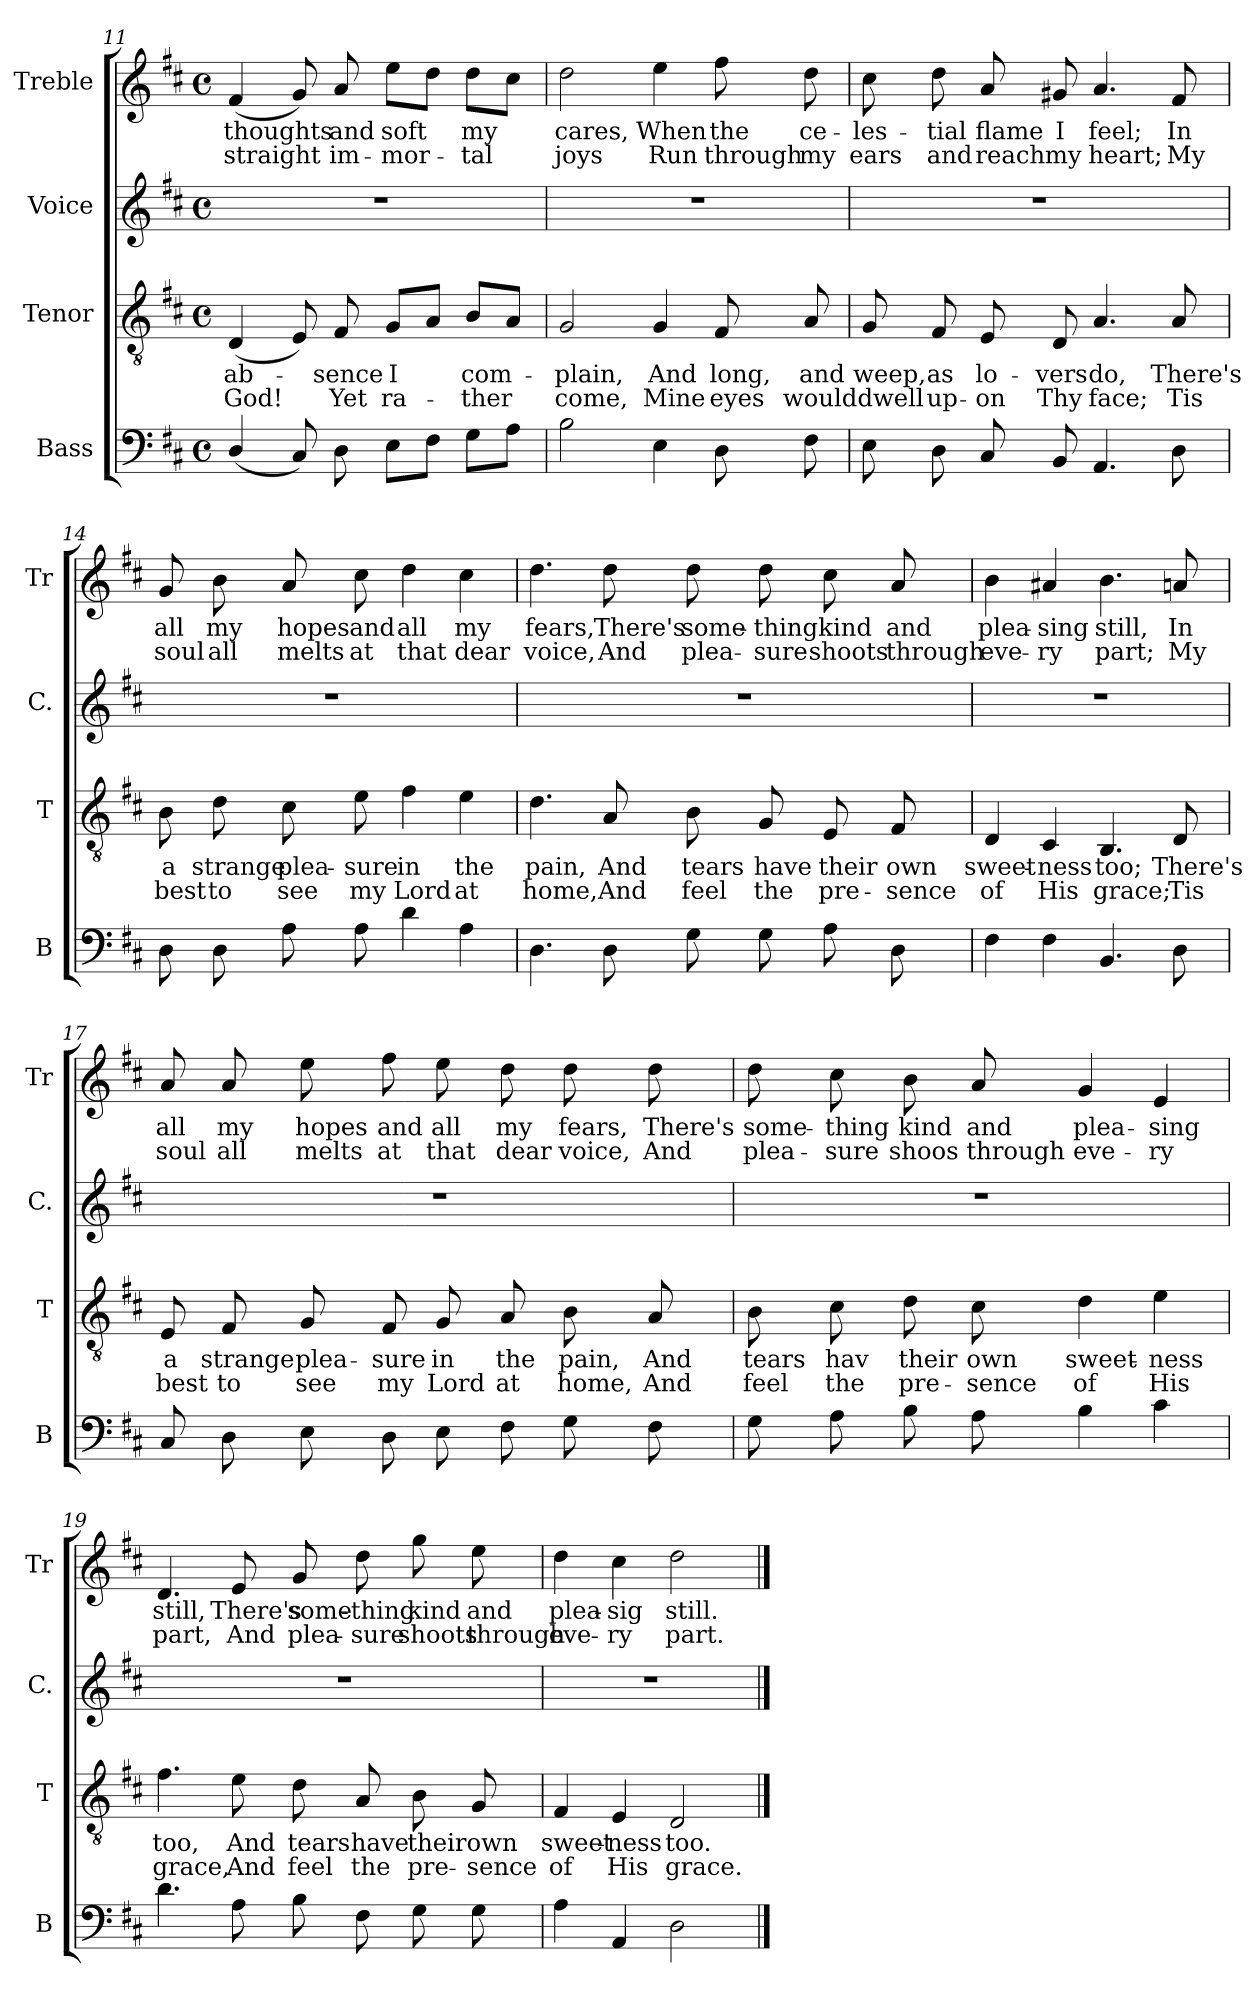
**kern	**kern	**text	**text	**kern	**kern	**text	**text
*part4	*part3	*part3	*part3	*part2	*part1	*part1	*part1
*staff4	*staff3	*staff3	*staff3	*staff2	*staff1	*staff1	*staff1
*I"Bass	*I"Tenor	*	*	*I"Voice	*I"Treble	*	*
*I'B	*I'T	*	*	*I'C.	*I'Tr	*	*
*clefF4	*clefGv2	*	*	*clefG2	*clefG2	*	*
*k[f#c#]	*k[f#c#]	*	*	*k[f#c#]	*k[f#c#]	*	*
*M4/4	*M4/4	*	*	*M4/4	*M4/4	*	*
*met(c)	*met(c)	*	*	*met(c)	*met(c)	*	*
=11	=11	=11	=11	=11	=11	=11	=11
(4D/	(4D/	ab-	God!	1r	(4f#/	thoughts	straight
8C#/)	8E/)	.	.	.	8g/)	.	.
8D\	8F#/	-sence	Yet	.	8a/	and	im-
8E\L	8G/L	I	ra-	.	8ee\L	soft	-mor-
8F#\J	8A/J	.	.	.	8dd\J	.	.
8G\L	8B/L	com-	-ther	.	8dd\L	my	-tal
8A\J	8A/J	.	.	.	8cc#\J	.	.
=12	=12	=12	=12	=12	=12	=12	=12
2B\	2G/	-plain,	come,	1r	2dd\	cares,	joys
4E\	4G/	And	Mine	.	4ee\	When	Run
8D\	8F#/	long,	eyes	.	8ff#\	the	through
8F#\	8A/	and	would	.	8dd\	ce-	my
!!LO:PB:g=z
=13	=13	=13	=13	=13	=13	=13	=13
8E\	8G/	weep,	dwell	1r	8cc#\	-les-	ears
8D\	8F#/	as	up-	.	8dd\	-tial	and
8C#/	8E/	lo-	-on	.	8a/	flame	reach
8BB/	8D/	-vers	Thy	.	8g#X/	I	my
4.AA/	4.A/	do,	face;	.	4.a/	feel;	heart;
8D\	8A/	There's	Tis	.	8f#/	In	My
=14	=14	=14	=14	=14	=14	=14	=14
8D\	8B\	a	best	1r	8g/	all	soul
8D\	8d\	strange	to	.	8b\	my	all
8A\	8c#\	plea-	see	.	8a/	hopes	melts
8A\	8e\	-sure	my	.	8cc#\	and	at
4d\	4f#\	in	Lord	.	4dd\	all	that
4A\	4e\	the	at	.	4cc#\	my	dear
=15	=15	=15	=15	=15	=15	=15	=15
4.D\	4.d\	pain,	home,	1r	4.dd\	fears,	voice,
8D\	8A/	And	And	.	8dd\	There's	And
8G\	8B\	tears	feel	.	8dd\	some-	plea-
8G\	8G/	have	the	.	8dd\	-thing	-sure
8A\	8E/	their	pre-	.	8cc#\	kind	shoots
8D\	8F#/	own	-sence	.	8a/	and	through
!!LO:LB:g=z
=16	=16	=16	=16	=16	=16	=16	=16
4F#\	4D/	sweet-	of	1r	4b\	plea-	eve-
4F#\	4C#/	-ness	His	.	4a#X/	-sing	-ry
4.BB/	4.BB/	too;	grace;	.	4.b\	still,	part;
8D\	8D/	There's	Tis	.	8an/	In	My
=17	=17	=17	=17	=17	=17	=17	=17
8C#/	8E/	a	best	1r	8a/	all	soul
8D\	8F#/	strange	to	.	8a/	my	all
8E\	8G/	plea-	see	.	8ee\	hopes	melts
8D\	8F#/	-sure	my	.	8ff#\	and	at
8E\	8G/	in	Lord	.	8ee\	all	that
8F#\	8A/	the	at	.	8dd\	my	dear
8G\	8B\	pain,	home,	.	8dd\	fears,	voice,
8F#\	8A/	And	And	.	8dd\	There's	And
=18	=18	=18	=18	=18	=18	=18	=18
8G\	8B\	tears	feel	1r	8dd\	some-	plea-
8A\	8c#\	hav	the	.	8cc#\	-thing	-sure
8B\	8d\	their	pre-	.	8b\	kind	shoos
8A\	8c#\	own	-sence	.	8a/	and	through
4B\	4d\	sweet-	of	.	4g/	plea-	eve-
4c#\	4e\	-ness	His	.	4e/	-sing	-ry
!!LO:LB:g=z
=19	=19	=19	=19	=19	=19	=19	=19
4.d\	4.f#\	too,	grace,	1r	4.d/	still,	part,
8A\	8e\	And	And	.	8e/	There's	And
8B\	8d\	tears	feel	.	8g/	some-	plea-
8F#\	8A/	have	the	.	8dd\	-thing	-sure
8G\	8B\	their	pre-	.	8gg\	kind	shoots
8G\	8G/	own	-sence	.	8ee\	and	through
=20	=20	=20	=20	=20	=20	=20	=20
4A\	4F#/	sweet-	of	1r	4dd\	plea-	eve-
4AA/	4E/	-ness	His	.	4cc#\	-sig	-ry
2D\	2D/	too.	grace.	.	2dd\	still.-	part.
==	==	==	==	==	==	==	==
*-	*-	*-	*-	*-	*-	*-	*-
